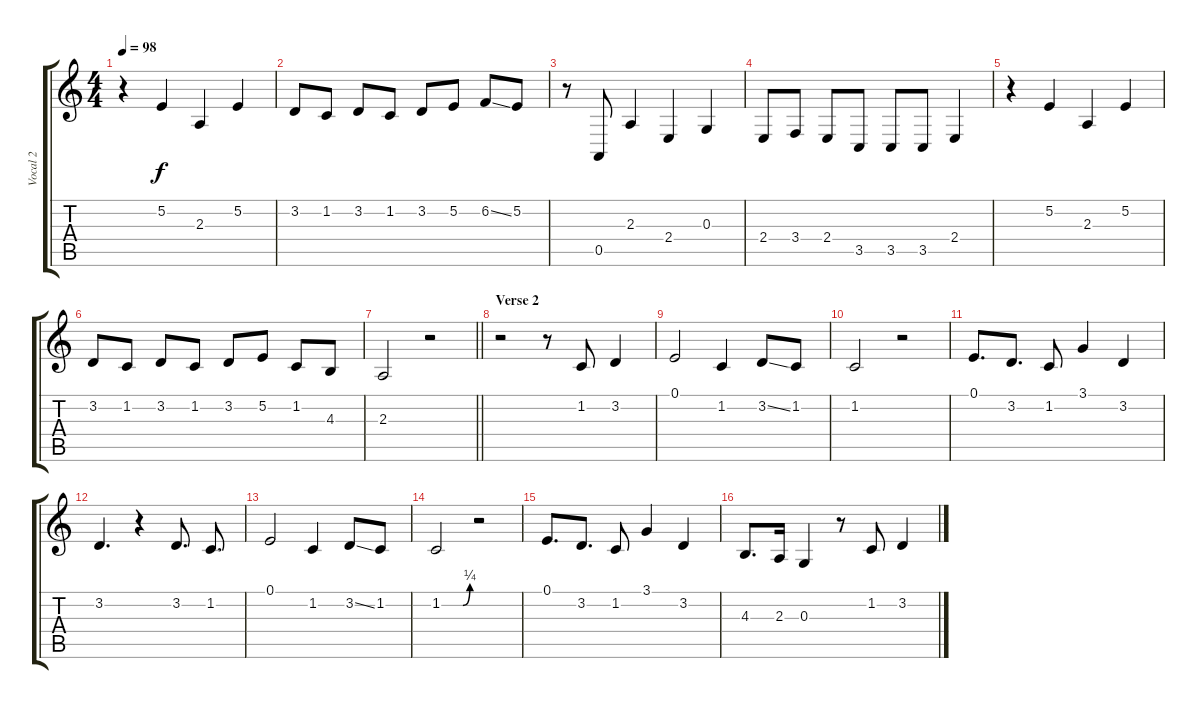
\track ("Vocal 2" "Vocal 2") {instrument synthvoice}
\staff {score tabs}
\tuning (E4 B3 G3 D3 A2 E2) {hide}
\ts (4 4)
\tempo 98
\clef g2
\ks c
r.4{dy f} 5.2.4 2.3.4 5.2.4 |
3.2.8 1.2.8 3.2.8 1.2.8 3.2.8 5.2.8 6.2{ss}.8 5.2.8 |
r.8 0.5.8 2.3.4 2.4.4 0.3.4 |
2.4.8 3.4.8 2.4.8 3.5.8 3.5.8 3.5.8 2.4.4 |
r.4 5.2.4 2.3.4 5.2.4 |
3.2.8 1.2.8 3.2.8 1.2.8 3.2.8 5.2.8 1.2.8 4.3.8 |
\barLineRight lightlight
2.3.2 r.2 |
\section ("" "Verse 2")
r.2 r.8 1.2.8 3.2.4 |
0.1.2 1.2.4 3.2{ss}.8 1.2.8 |
1.2.2 r.2 |
0.1.8{d} 3.2.8{d} 1.2.8 3.1.4 3.2.4 |
3.2.4{d} r.4 3.2.8{d} 1.2.8{d} |
0.1.2 1.2.4 3.2{ss}.8 1.2.8 |
1.2{be (custom 0 0 15 0 30 0 45 0 60 1)}.2 r.2 |
0.1.8{d} 3.2.8{d} 1.2.8 3.1.4 3.2.4 |
4.3.8{d} 2.3.16 0.3.4 r.8 1.2.8 3.2.4
